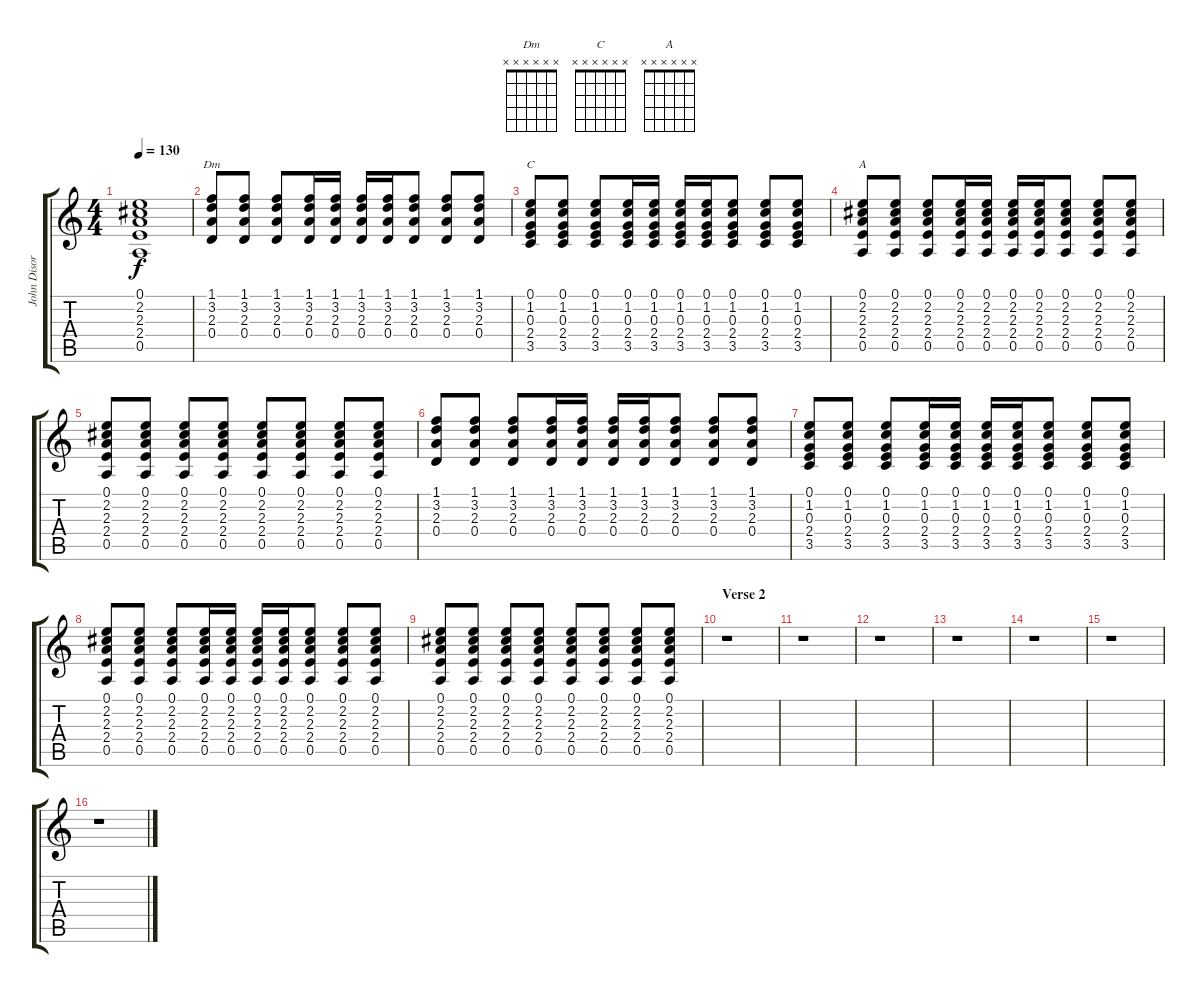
\track ("John Disorted" "John Disor") {instrument distortionguitar}
\staff {score tabs}
\tuning (E4 B3 G3 D3 A2 E2) {hide}
\chord ("Dm" x x x x x x)
\chord ("C" x x x x x x)
\chord ("A" x x x x x x)
\ts (4 4)
\tempo 130
\clef g2
\ks c
(0.1 2.2 2.3 2.4 0.5).1{dy f} |
(1.1 3.2 2.3 0.4).8{ch "Dm"} (1.1 3.2 2.3 0.4).8 (1.1 3.2 2.3 0.4).8 (1.1 3.2 2.3 0.4).16 (1.1 3.2 2.3 0.4).16 (1.1 3.2 2.3 0.4).16 (1.1 3.2 2.3 0.4).16 (1.1 3.2 2.3 0.4).8 (1.1 3.2 2.3 0.4).8 (1.1 3.2 2.3 0.4).8 |
(0.1 1.2 0.3 2.4 3.5).8{ch "C"} (0.1 1.2 0.3 2.4 3.5).8 (0.1 1.2 0.3 2.4 3.5).8 (0.1 1.2 0.3 2.4 3.5).16 (0.1 1.2 0.3 2.4 3.5).16 (0.1 1.2 0.3 2.4 3.5).16 (0.1 1.2 0.3 2.4 3.5).16 (0.1 1.2 0.3 2.4 3.5).8 (0.1 1.2 0.3 2.4 3.5).8 (0.1 1.2 0.3 2.4 3.5).8 |
(0.1 2.2 2.3 2.4 0.5).8{ch "A"} (0.1 2.2 2.3 2.4 0.5).8 (0.1 2.2 2.3 2.4 0.5).8 (0.1 2.2 2.3 2.4 0.5).16 (0.1 2.2 2.3 2.4 0.5).16 (0.1 2.2 2.3 2.4 0.5).16 (0.1 2.2 2.3 2.4 0.5).16 (0.1 2.2 2.3 2.4 0.5).8 (0.1 2.2 2.3 2.4 0.5).8 (0.1 2.2 2.3 2.4 0.5).8 |
(0.1 2.2 2.3 2.4 0.5).8 (0.1 2.2 2.3 2.4 0.5).8 (0.1 2.2 2.3 2.4 0.5).8 (0.1 2.2 2.3 2.4 0.5).8 (0.1 2.2 2.3 2.4 0.5).8 (0.1 2.2 2.3 2.4 0.5).8 (0.1 2.2 2.3 2.4 0.5).8 (0.1 2.2 2.3 2.4 0.5).8 |
(1.1 3.2 2.3 0.4).8 (1.1 3.2 2.3 0.4).8 (1.1 3.2 2.3 0.4).8 (1.1 3.2 2.3 0.4).16 (1.1 3.2 2.3 0.4).16 (1.1 3.2 2.3 0.4).16 (1.1 3.2 2.3 0.4).16 (1.1 3.2 2.3 0.4).8 (1.1 3.2 2.3 0.4).8 (1.1 3.2 2.3 0.4).8 |
(0.1 1.2 0.3 2.4 3.5).8 (0.1 1.2 0.3 2.4 3.5).8 (0.1 1.2 0.3 2.4 3.5).8 (0.1 1.2 0.3 2.4 3.5).16 (0.1 1.2 0.3 2.4 3.5).16 (0.1 1.2 0.3 2.4 3.5).16 (0.1 1.2 0.3 2.4 3.5).16 (0.1 1.2 0.3 2.4 3.5).8 (0.1 1.2 0.3 2.4 3.5).8 (0.1 1.2 0.3 2.4 3.5).8 |
(0.1 2.2 2.3 2.4 0.5).8 (0.1 2.2 2.3 2.4 0.5).8 (0.1 2.2 2.3 2.4 0.5).8 (0.1 2.2 2.3 2.4 0.5).16 (0.1 2.2 2.3 2.4 0.5).16 (0.1 2.2 2.3 2.4 0.5).16 (0.1 2.2 2.3 2.4 0.5).16 (0.1 2.2 2.3 2.4 0.5).8 (0.1 2.2 2.3 2.4 0.5).8 (0.1 2.2 2.3 2.4 0.5).8 |
(0.1 2.2 2.3 2.4 0.5).8 (0.1 2.2 2.3 2.4 0.5).8 (0.1 2.2 2.3 2.4 0.5).8 (0.1 2.2 2.3 2.4 0.5).8 (0.1 2.2 2.3 2.4 0.5).8 (0.1 2.2 2.3 2.4 0.5).8 (0.1 2.2 2.3 2.4 0.5).8 (0.1 2.2 2.3 2.4 0.5).8 |
\section ("" "Verse 2")
r.1 |
r.1 |
r.1 |
r.1 |
r.1 |
r.1 |
r.1
